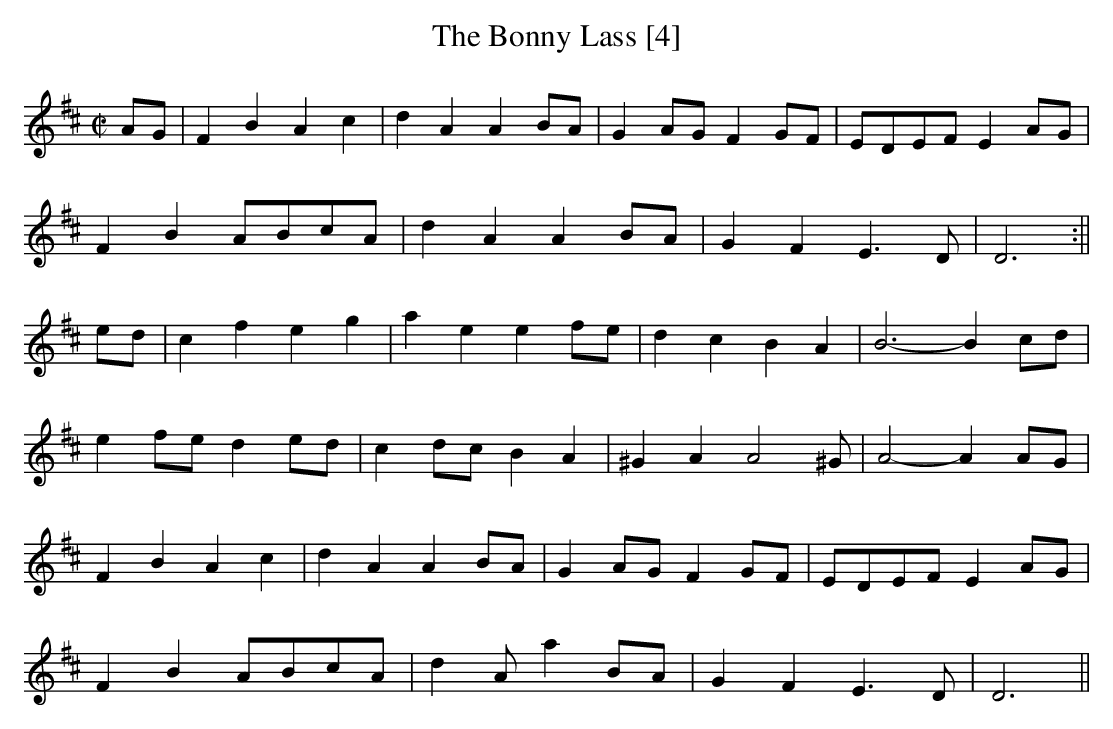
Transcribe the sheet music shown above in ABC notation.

X:1
T:Bonny Lass [4], The
M:C|
L:1/8
K:D
AG|F2B2A2c2|d2A2A2 BA|G2 AG F2 GF|EDEF E2 AG|
F2B2 ABcA|d2A2A2 BA|G2F2 E3D|D6:||
ed|c2f2e2g2|a2e2e2 fe|d2c2B2A2|B6-B2 cd|
e2 fe d2 ed|c2 dcB2A2|^G2A2 A4^G|A4-A2 AG|
F2B2A2c2|d2A2A2 BA|G2 AG F2 GF|EDEF E2 AG|
F2B2 ABcA|d2A a2 BA|G2F2E3D|D6||
